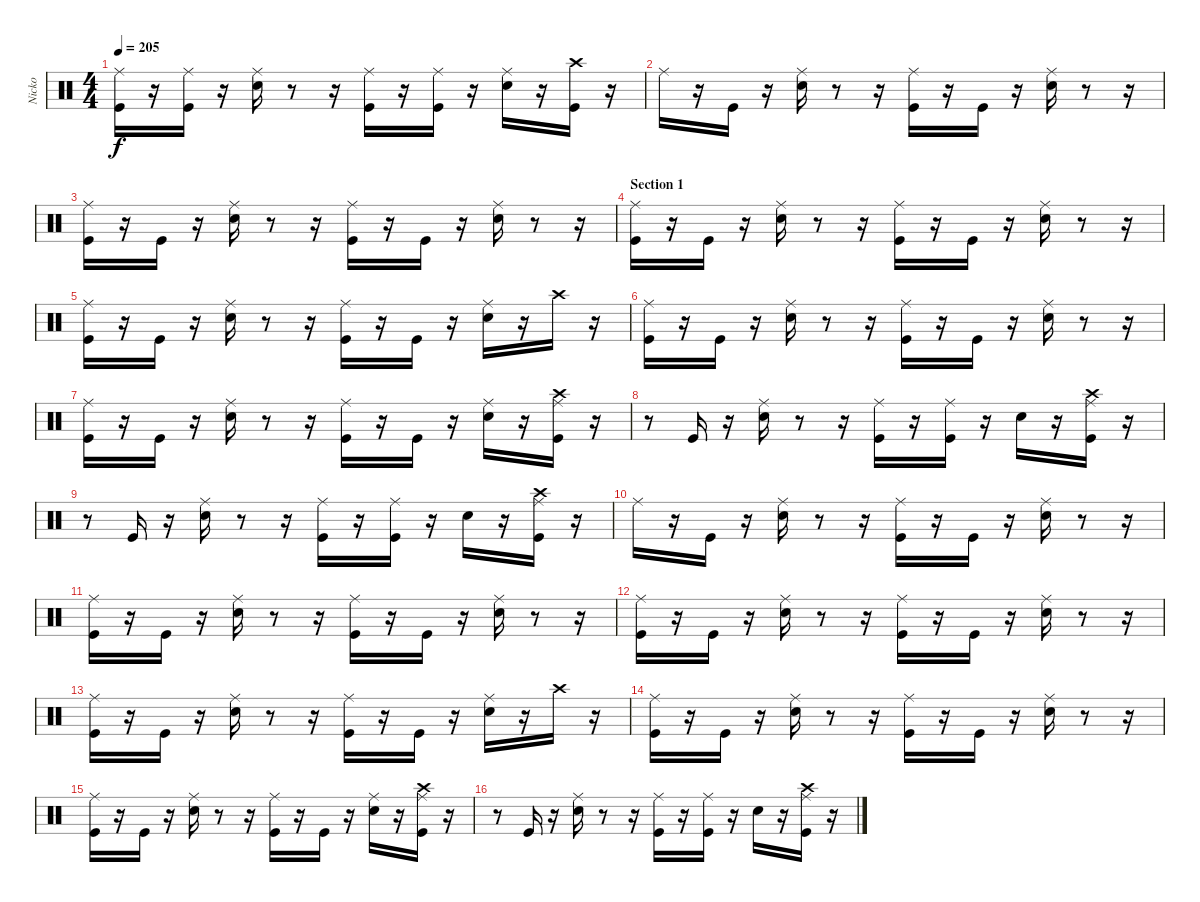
\track ("Nicko" "Nicko") {instrument percussion}
\staff {score}
\articulation defaults
\ts (4 4)
\tempo 205
\clef neutral
\ks c
("Kick (hit)" "Ride (middle)").16{dy f} r.16 ("Ride (middle)" "Kick (hit)").16 r.16 ("Snare (hit) 2" "Ride (middle)").16 r.8 r.16 ("Ride (middle)" "Kick (hit)").16 r.16 ("Kick (hit)" "Ride (middle)").16 r.16 ("Snare (hit) 2" "Ride (middle)").16 r.16 ("Kick (hit)" "Crash high (hit)").16 r.16 |
"Ride (middle)".16 r.16 "Kick (hit)".16 r.16 ("Ride (middle)" "Snare (hit) 2").16 r.8 r.16 ("Ride (middle)" "Kick (hit)").16 r.16 "Kick (hit)".16 r.16 ("Ride (middle)" "Snare (hit) 2").16 r.8 r.16 |
("Ride (middle)" "Kick (hit)").16 r.16 "Kick (hit)".16 r.16 ("Ride (middle)" "Snare (hit) 2").16 r.8 r.16 ("Ride (middle)" "Kick (hit)").16 r.16 "Kick (hit)".16 r.16 ("Ride (middle)" "Snare (hit) 2").16 r.8 r.16 |
\section ("" "Section 1")
("Ride (middle)" "Kick (hit)").16 r.16 "Kick (hit)".16 r.16 ("Snare (hit) 2" "Ride (middle)").16 r.8 r.16 ("Ride (middle)" "Kick (hit)").16 r.16 "Kick (hit)".16 r.16 ("Ride (middle)" "Snare (hit) 2").16 r.8 r.16 |
("Ride (middle)" "Kick (hit)").16 r.16 "Kick (hit)".16 r.16 ("Ride (middle)" "Snare (hit) 2").16 r.8 r.16 ("Ride (middle)" "Kick (hit)").16 r.16 "Kick (hit)".16 r.16 ("Ride (middle)" "Snare (hit) 2").16 r.16 "Crash high (hit)".16 r.16 |
("Ride (middle)" "Kick (hit)").16 r.16 "Kick (hit)".16 r.16 ("Ride (middle)" "Snare (hit) 2").16 r.8 r.16 ("Ride (middle)" "Kick (hit)").16 r.16 "Kick (hit)".16 r.16 ("Ride (middle)" "Snare (hit) 2").16 r.8 r.16 |
("Ride (middle)" "Kick (hit)").16 r.16 "Kick (hit)".16 r.16 ("Ride (middle)" "Snare (hit) 2").16 r.8 r.16 ("Ride (middle)" "Kick (hit)").16 r.16 "Kick (hit)".16 r.16 ("Ride (middle)" "Snare (hit) 2").16 r.16 ("Ride (middle)" "Crash high (hit)" "Kick (hit)").16 r.16 |
r.8 "Kick (hit)".16 r.16 ("Snare (hit) 2" "Ride (middle)").16 r.8 r.16 ("Ride (middle)" "Kick (hit)").16 r.16 ("Kick (hit)" "Ride (middle)").16 r.16 "Snare (hit) 2".16 r.16 ("Crash high (hit)" "Ride (middle)" "Kick (hit)").16 r.16 |
r.8 "Kick (hit)".16 r.16 ("Snare (hit) 2" "Ride (middle)").16 r.8 r.16 ("Kick (hit)" "Ride (middle)").16 r.16 ("Ride (middle)" "Kick (hit)").16 r.16 "Snare (hit) 2".16 r.16 ("Kick (hit)" "Crash high (hit)" "Ride (middle)").16 r.16 |
"Ride (middle)".16 r.16 "Kick (hit)".16 r.16 ("Ride (middle)" "Snare (hit) 2").16 r.8 r.16 ("Ride (middle)" "Kick (hit)").16 r.16 "Kick (hit)".16 r.16 ("Ride (middle)" "Snare (hit) 2").16 r.8 r.16 |
("Ride (middle)" "Kick (hit)").16 r.16 "Kick (hit)".16 r.16 ("Ride (middle)" "Snare (hit) 2").16 r.8 r.16 ("Ride (middle)" "Kick (hit)").16 r.16 "Kick (hit)".16 r.16 ("Ride (middle)" "Snare (hit) 2").16 r.8 r.16 |
("Ride (middle)" "Kick (hit)").16 r.16 "Kick (hit)".16 r.16 ("Snare (hit) 2" "Ride (middle)").16 r.8 r.16 ("Ride (middle)" "Kick (hit)").16 r.16 "Kick (hit)".16 r.16 ("Ride (middle)" "Snare (hit) 2").16 r.8 r.16 |
("Ride (middle)" "Kick (hit)").16 r.16 "Kick (hit)".16 r.16 ("Ride (middle)" "Snare (hit) 2").16 r.8 r.16 ("Ride (middle)" "Kick (hit)").16 r.16 "Kick (hit)".16 r.16 ("Ride (middle)" "Snare (hit) 2").16 r.16 "Crash high (hit)".16 r.16 |
("Ride (middle)" "Kick (hit)").16 r.16 "Kick (hit)".16 r.16 ("Ride (middle)" "Snare (hit) 2").16 r.8 r.16 ("Ride (middle)" "Kick (hit)").16 r.16 "Kick (hit)".16 r.16 ("Ride (middle)" "Snare (hit) 2").16 r.8 r.16 |
("Ride (middle)" "Kick (hit)").16 r.16 "Kick (hit)".16 r.16 ("Ride (middle)" "Snare (hit) 2").16 r.8 r.16 ("Ride (middle)" "Kick (hit)").16 r.16 "Kick (hit)".16 r.16 ("Ride (middle)" "Snare (hit) 2").16 r.16 ("Ride (middle)" "Crash high (hit)" "Kick (hit)").16 r.16 |
r.8 "Kick (hit)".16 r.16 ("Snare (hit) 2" "Ride (middle)").16 r.8 r.16 ("Ride (middle)" "Kick (hit)").16 r.16 ("Kick (hit)" "Ride (middle)").16 r.16 "Snare (hit) 2".16 r.16 ("Crash high (hit)" "Ride (middle)" "Kick (hit)").16 r.16
